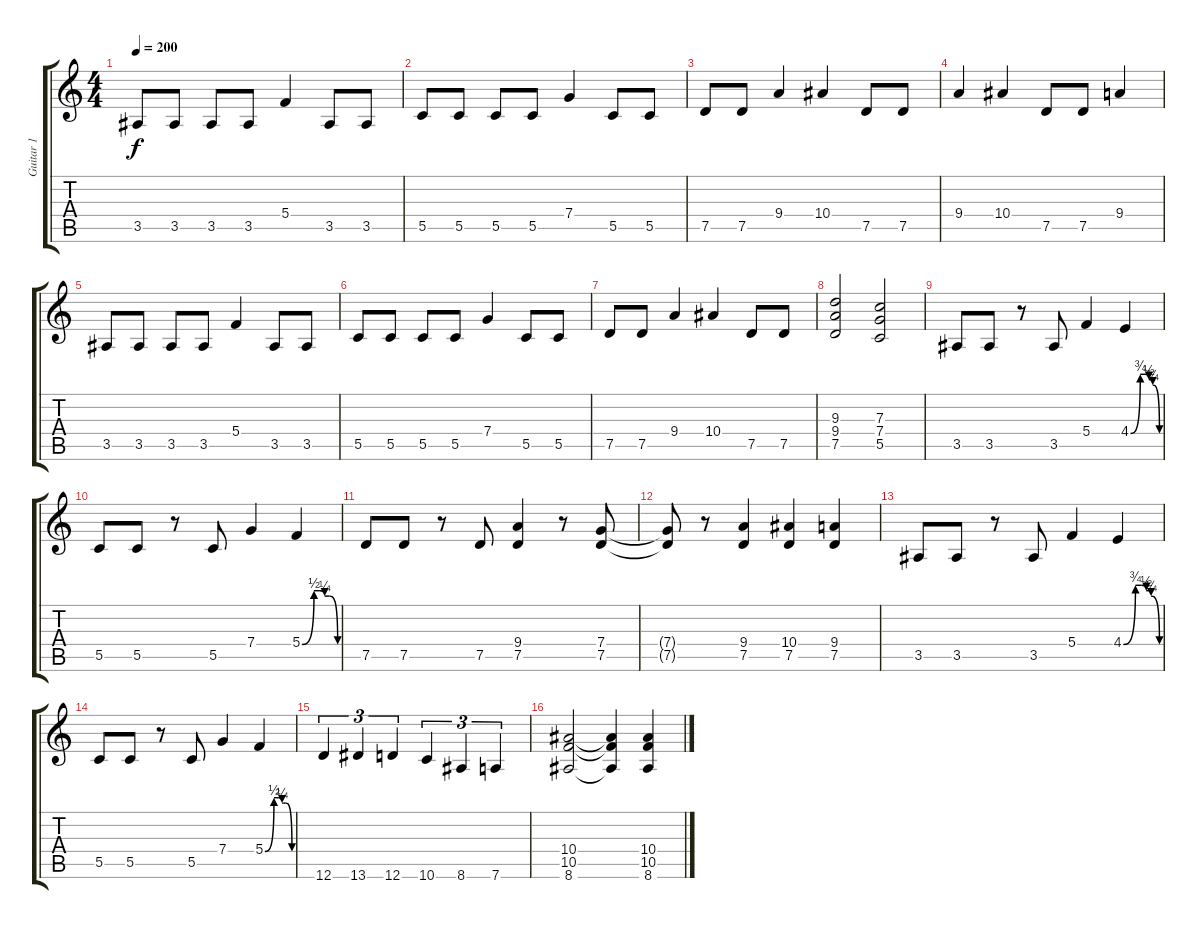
\track ("Guitar 1" "Guitar 1") {instrument distortionguitar}
\staff {score tabs}
\tuning (D4 A3 F3 C3 G2 D2) {hide}
\ts (4 4)
\tempo 200
\clef g2
\ks c
3.5.8{dy f} 3.5.8 3.5.8 3.5.8 5.4.4 3.5.8 3.5.8 |
5.5.8 5.5.8 5.5.8 5.5.8 7.4.4 5.5.8 5.5.8 |
7.5.8 7.5.8 9.4.4 10.4.4 7.5.8 7.5.8 |
9.4.4 10.4.4 7.5.8 7.5.8 9.4.4 |
3.5.8 3.5.8 3.5.8 3.5.8 5.4.4 3.5.8 3.5.8 |
5.5.8 5.5.8 5.5.8 5.5.8 7.4.4 5.5.8 5.5.8 |
7.5.8 7.5.8 9.4.4 10.4.4 7.5.8 7.5.8 |
(9.3 9.4 7.5).2 (7.3 7.4 5.5).2 |
3.5.8 3.5.8 r.8 3.5.8 5.4.4 4.4{be (custom 0 0 20 3 30 3 38 2 42 2 46 1 60 0)}.4 |
5.5.8 5.5.8 r.8 5.5.8 7.4.4 5.4{be (custom 0 0 20 2 30 2 38 1 42 1 46 1 60 0)}.4 |
7.5.8 7.5.8 r.8 7.5.8 (9.4 7.5).4 r.8 (7.4 7.5).8 |
(7.4{t} 7.5{t}).8 r.8 (9.4 7.5).4 (10.4 7.5).4 (9.4 7.5).4 |
3.5.8 3.5.8 r.8 3.5.8 5.4.4 4.4{be (custom 0 0 20 3 30 3 38 2 42 2 46 1 60 0)}.4 |
5.5.8 5.5.8 r.8 5.5.8 7.4.4 5.4{be (custom 0 0 20 2 30 2 38 1 42 1 46 1 60 0)}.4 |
12.6.4{tu (3 2)} 13.6.4{tu (3 2)} 12.6.4{tu (3 2)} 10.6.4{tu (3 2)} 8.6.4{tu (3 2)} 7.6.4{tu (3 2)} |
(10.4 10.5 8.6).2 (10.4{t} 10.5{t} 8.6{t}).4 (10.4 10.5 8.6).4
